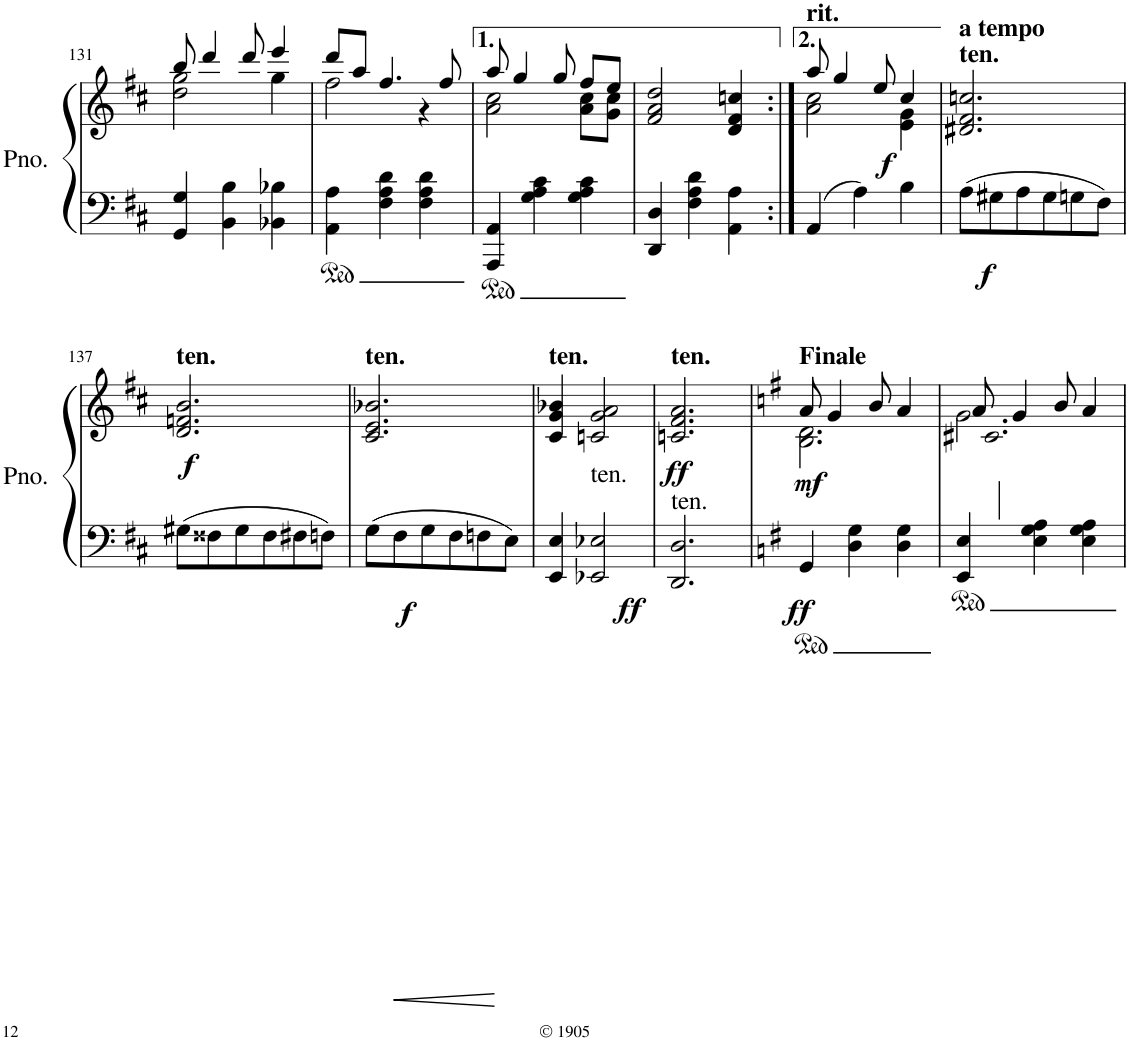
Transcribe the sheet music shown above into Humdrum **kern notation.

**kern	**kern	**dynam
*part1	*part1	*part1
*staff2	*staff1	*staff1/2
*I"Piano	*	*
*I'Pno.	*	*
!!LO:PB:g=z
*clefF4	*clefG2	*
*k[f#c#]	*k[f#c#]	*
*M3/4	*M3/4	*
=131	=131	=131
*	*^	*
4GG/ 4G/	8bb/	2dd\ 2gg\	.
.	4ddd/	.	.
4BB\ 4B\	.	.	.
.	8ddd/	.	.
4BB-X\ 4B-X\	4eee/	4gg\	.
=132	=132	=132	=132
4AA\ 4A\	8ddd/L	2ff#\	.
.	8aa/J	.	.
4F#\ 4A\ 4d\	4.ff#/	.	.
4F#\ 4A\ 4d\	.	4r	.
.	8ff#/	.	.
=133	=133	=133	=133
4AAA/ 4AA/	8aa/	2a\ 2cc#\	.
.	4gg/	.	.
4G\ 4A\ 4c#\	.	.	.
.	8gg/	.	.
4G\ 4A\ 4c#\	8ff#/L	8a\ 8cc#\L	.
.	8ee/J	8g\ 8cc#\J	.
*	*v	*v	*
=134	=134	=134
4DD/ 4D/	2f#/ 2a/ 2dd/	.
4F#\ 4A\ 4d\	.	.
4AA\ 4A\	4d/ 4f#/ 4ccn/	.
=135:|!	=135:|!	=135:|!
*	*^	*
!	!LO:TX:a:B:t=rit.	!	!
!	!	!	!LO:DY:b
4AA/	8aa/	2a\ 2cc#\	f
.	4gg/	.	.
4A\	.	.	.
.	8ee/	.	.
4B\	4cc#/	4e\ 4g\	.
=136	=136	=136	=136
!	!LO:TX:a:B:t=ten.	!	!
!	!LO:TX:a:B:t=a tempo	!	!
!	!	!	!LO:DY:b=2
*	*v	*v	*
8A\L	2.d#X/ 2.f#/ 2.ccn/	f
8G#X\	.	.
8A\	.	.
8G#\	.	.
8Gn\	.	.
8F#\J	.	.
!!LO:LB:g=z
=137	=137	=137
!	!LO:TX:a:B:t=ten.	!
!	!	!LO:DY:b
8G#X\L	2.d/ 2.fn/ 2.b/	f
8F##X\	.	.
8G#\	.	.
8F##\	.	.
8F#X\	.	.
8Fn\J	.	.
=138	=138	=138
!	!LO:TX:a:B:t=ten.	!
!	!	!LO:DY:b=2
8G\L	2.c#/ 2.e/ 2.b-X/	f
8F#\	.	.
8G\	.	.
8F#\	.	.
8Fn\	.	.
8E\J	.	.
=139	=139	=139
!	!LO:TX:a:B:t=ten.	!
!	!	!LO:DY:b=2
4EE/ 4E/	4c#/ 4g/ 4b-X/	ff
!LO:TX:a:t=ten.	!	!
!	!	!LO:DY:b=2
2EE-X/ 2E-X/	2cn/ 2g/ 2a/	ff
=140	=140	=140
!	!LO:TX:a:B:t=ten.	!
!LO:TX:a:t=ten.	!	!
!	!	!LO:DY:b
2.DD/ 2.D/	2.cn/ 2.f#/ 2.a/	ff
=141	=141	=141
*k[f#]	*k[f#]	*
*	*^	*
!	!LO:TX:a:B:t=Finale	!	!
!	!	!	!LO:DY:b
4GG/	8a/	2.B\ 2.d\	mf
.	4g/	.	.
4D\ 4G\	.	.	.
.	8b/	.	.
4D\ 4G\	4a/	.	.
=142	=142	=142	=142
*	*	*^	*
4EE/ 4E/	8a/	2.g\	2.c#X/	.
.	4g/	.	.	.
4E\ 4G\ 4A\	.	.	.	.
.	8b/	.	.	.
4E\ 4G\ 4A\	4a/	.	.	.
*	*v	*v	*v	*
=	=	=
*-	*-	*-
